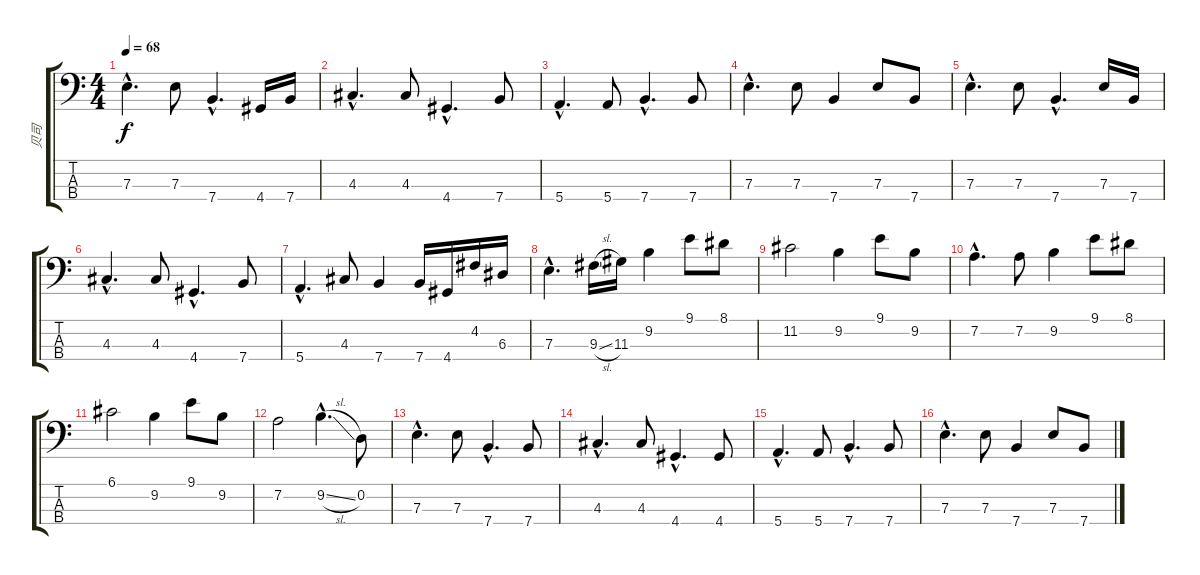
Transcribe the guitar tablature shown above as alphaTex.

\track ("贝司" "贝司") {instrument electricbassfinger}
\staff {score tabs}
\tuning (G2 D2 A1 E1) {hide}
\ts (4 4)
\tempo 68
\clef f4
\ks c
7.3{hac}.4{d dy f} 7.3.8 7.4{hac}.4{d} 4.4.16 7.4.16 |
4.3{hac}.4{d} 4.3.8 4.4{hac}.4{d} 7.4.8 |
5.4{hac}.4{d} 5.4.8 7.4{hac}.4{d} 7.4.8 |
7.3{hac}.4{d} 7.3.8 7.4.4 7.3.8 7.4.8 |
7.3{hac}.4{d} 7.3.8 7.4{hac}.4{d} 7.3.16 7.4.16 |
4.3{hac}.4{d} 4.3.8 4.4{hac}.4{d} 7.4.8 |
5.4{hac}.4{d} 4.3.8 7.4.4 7.4.16 4.4.16 4.2.16 6.3.16 |
7.3{hac}.4{d} 9.3{sl}.16 11.3.16 9.2.4 9.1.8 8.1.8 |
11.2.2 9.2.4 9.1.8 9.2.8 |
7.2{hac}.4{d} 7.2.8 9.2.4 9.1.8 8.1.8 |
6.1.2 9.2.4 9.1.8 9.2.8 |
7.2.2 9.2{sl hac}.4{d} 0.2.8 |
7.3{hac}.4{d} 7.3.8 7.4{hac}.4{d} 7.4.8 |
4.3{hac}.4{d} 4.3.8 4.4{hac}.4{d} 4.4.8 |
5.4{hac}.4{d} 5.4.8 7.4{hac}.4{d} 7.4.8 |
7.3{hac}.4{d} 7.3.8 7.4.4 7.3.8 7.4.8
